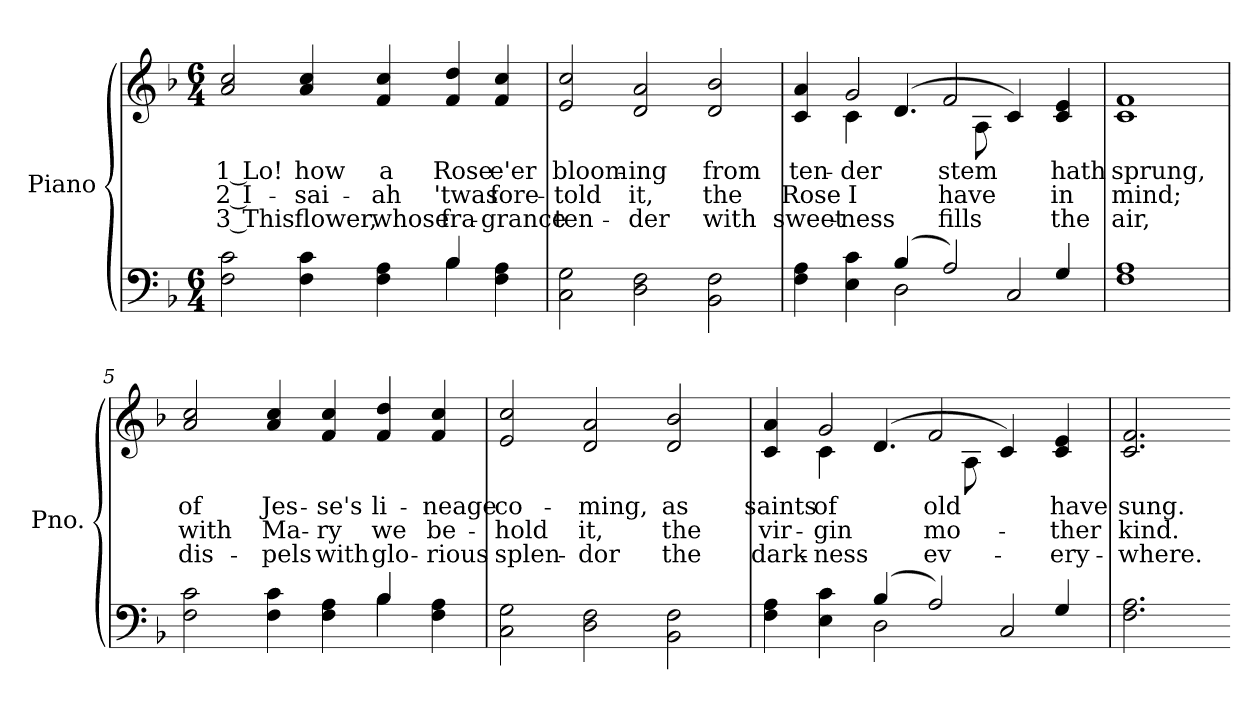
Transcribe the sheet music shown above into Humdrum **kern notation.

**kern	**kern	**text	**text	**text
*part2	*part1	*part1	*part1	*part1
*staff2	*staff1	*staff1	*staff1	*staff1
*I"Piano	*I"Piano	*	*	*
*I'Pno.	*I'Pno.	*	*	*
!!LO:PB:g=z
*clefF4	*clefG2	*	*	*
*k[b-]	*k[b-]	*	*	*
*F:	*F:	*	*	*
*M6/4	*M6/4	*	*	*
=1	=1	=1	=1	=1
*^	*	*	*	*
!	!	!	!LO:LY:b:color=#000000	!LO:LY:b:color=#000000	!LO:LY:b:color=#000000
2Fi\ 2ci	1ryy	2ai/ 2cci	1 Lo!	2 I-	3 This
!	!	!	!LO:LY:b:color=#000000	!LO:LY:b:color=#000000	!LO:LY:b:color=#000000
4Fi\ 4ci	.	4ai/ 4cci	how	-sai-	flower,
!	!	!	!LO:LY:b:color=#000000	!LO:LY:b:color=#000000	!LO:LY:b:color=#000000
4Fi\ 4Ai	.	4fi/ 4cci	a	-ah	whose
!	!	!	!LO:LY:b:color=#000000	!LO:LY:b:color=#000000	!LO:LY:b:color=#000000
4B-i/	4B-i\	4fi/ 4ddi	Rose	'twas	fra-
!	!	!	!LO:LY:b:color=#000000	!LO:LY:b:color=#000000	!LO:LY:b:color=#000000
4Fi\ 4Ai	4ryy	4fi/ 4cci	e'er	fore-	-grance
*v	*v	*	*	*	*
=2	=2	=2	=2	=2
*^	*	*	*	*
!	!	!	!LO:LY:b:color=#000000	!LO:LY:b:color=#000000	!LO:LY:b:color=#000000
*v	*v	*	*	*	*
2Ci\ 2Gi	2ei/ 2cci	bloom-	-told	ten-
!	!	!LO:LY:b:color=#000000	!LO:LY:b:color=#000000	!LO:LY:b:color=#000000
2Di\ 2Fi	2di/ 2ai	-ing	it,	-der
!	!	!LO:LY:b:color=#000000	!LO:LY:b:color=#000000	!LO:LY:b:color=#000000
2BB-i\ 2Fi	2di/ 2b-i	from	the	with
!!LO:LB:g=z
=3	=3	=3	=3	=3
*^	*	*	*	*
!	!	!	!LO:LY:b:color=#000000	!LO:LY:b:color=#000000	!LO:LY:b:color=#000000
*	*	*^	*	*	*
4Fi\ 4Ai	2ryy	4ci/ 4ai	4ryy	ten-	Rose	sweet-
!	!	!	!	!LO:LY:b:color=#000000	!LO:LY:b:color=#000000	!LO:LY:b:color=#000000
4Ei\ 4ci	.	2gi/	4ci\	-der	I	-ness
(4B-i/	2Di\	.	(4.di/	.	.	.
!	!	!	!	!LO:LY:b:color=#000000	!LO:LY:b:color=#000000	!LO:LY:b:color=#000000
2Ai/)	.	2fi/	.	stem	have	fills
.	.	.	8Ai\	.	.	.
.	2Ci/	.	4ci/)	.	.	.
!	!	!	!	!LO:LY:b:color=#000000	!LO:LY:b:color=#000000	!LO:LY:b:color=#000000
4Gi/	.	4ci/ 4ei	4ryy	hath	in	the
*v	*v	*	*	*	*	*
*	*v	*v	*	*	*
=4	=4	=4	=4	=4
*	*^	*	*	*
!	!	!	!LO:LY:b:color=#000000	!LO:LY:b:color=#000000	!LO:LY:b:color=#000000
*	*v	*v	*	*	*
1Fi 1Ai	1ci 1fi	sprung,	mind;	air,
=5	=5	=5	=5	=5
*^	*	*	*	*
!	!	!	!LO:LY:b:color=#000000	!LO:LY:b:color=#000000	!LO:LY:b:color=#000000
2Fi\ 2ci	1ryy	2ai/ 2cci	of	with	dis-
!	!	!	!LO:LY:b:color=#000000	!LO:LY:b:color=#000000	!LO:LY:b:color=#000000
4Fi\ 4ci	.	4ai/ 4cci	Jes-	Ma-	-pels
!	!	!	!LO:LY:b:color=#000000	!LO:LY:b:color=#000000	!LO:LY:b:color=#000000
4Fi\ 4Ai	.	4fi/ 4cci	-se's	-ry	with
!	!	!	!LO:LY:b:color=#000000	!LO:LY:b:color=#000000	!LO:LY:b:color=#000000
4B-i/	4B-i\	4fi/ 4ddi	li-	we	glo-
!	!	!	!LO:LY:b:color=#000000	!LO:LY:b:color=#000000	!LO:LY:b:color=#000000
4Fi\ 4Ai	4ryy	4fi/ 4cci	-neage	be-	-rious
*v	*v	*	*	*	*
!!LO:LB:g=z
=6	=6	=6	=6	=6
*^	*	*	*	*
!	!	!	!LO:LY:b:color=#000000	!LO:LY:b:color=#000000	!LO:LY:b:color=#000000
*v	*v	*	*	*	*
2Ci\ 2Gi	2ei/ 2cci	co-	-hold	splen-
!	!	!LO:LY:b:color=#000000	!LO:LY:b:color=#000000	!LO:LY:b:color=#000000
2Di\ 2Fi	2di/ 2ai	-ming,	it,	-dor
!	!	!LO:LY:b:color=#000000	!LO:LY:b:color=#000000	!LO:LY:b:color=#000000
2BB-i\ 2Fi	2di/ 2b-i	as	the	the
=7	=7	=7	=7	=7
*^	*	*	*	*
!	!	!	!LO:LY:b:color=#000000	!LO:LY:b:color=#000000	!LO:LY:b:color=#000000
*	*	*^	*	*	*
4Fi\ 4Ai	2ryy	4ci/ 4ai	4ryy	saints	vir-	dark-
!	!	!	!	!LO:LY:b:color=#000000	!LO:LY:b:color=#000000	!LO:LY:b:color=#000000
4Ei\ 4ci	.	2gi/	4ci\	of	-gin	-ness
(4B-i/	2Di\	.	(4.di/	.	.	.
!	!	!	!	!LO:LY:b:color=#000000	!LO:LY:b:color=#000000	!LO:LY:b:color=#000000
2Ai/)	.	2fi/	.	old	mo-	ev-
.	.	.	8Ai\	.	.	.
.	2Ci/	.	4ci/)	.	.	.
!	!	!	!	!LO:LY:b:color=#000000	!LO:LY:b:color=#000000	!LO:LY:b:color=#000000
4Gi/	.	4ci/ 4ei	4ryy	have	-ther	-ery-
*v	*v	*	*	*	*	*
*	*v	*v	*	*	*
=8	=8	=8	=8	=8
*	*^	*	*	*
!	!	!	!LO:LY:b:color=#000000	!LO:LY:b:color=#000000	!LO:LY:b:color=#000000
*	*v	*v	*	*	*
2.Fi\ 2.Ai	2.ci/ 2.fi	sung.	kind.	-where.
=-	=-	=-	=-	=-
*-	*-	*-	*-	*-
